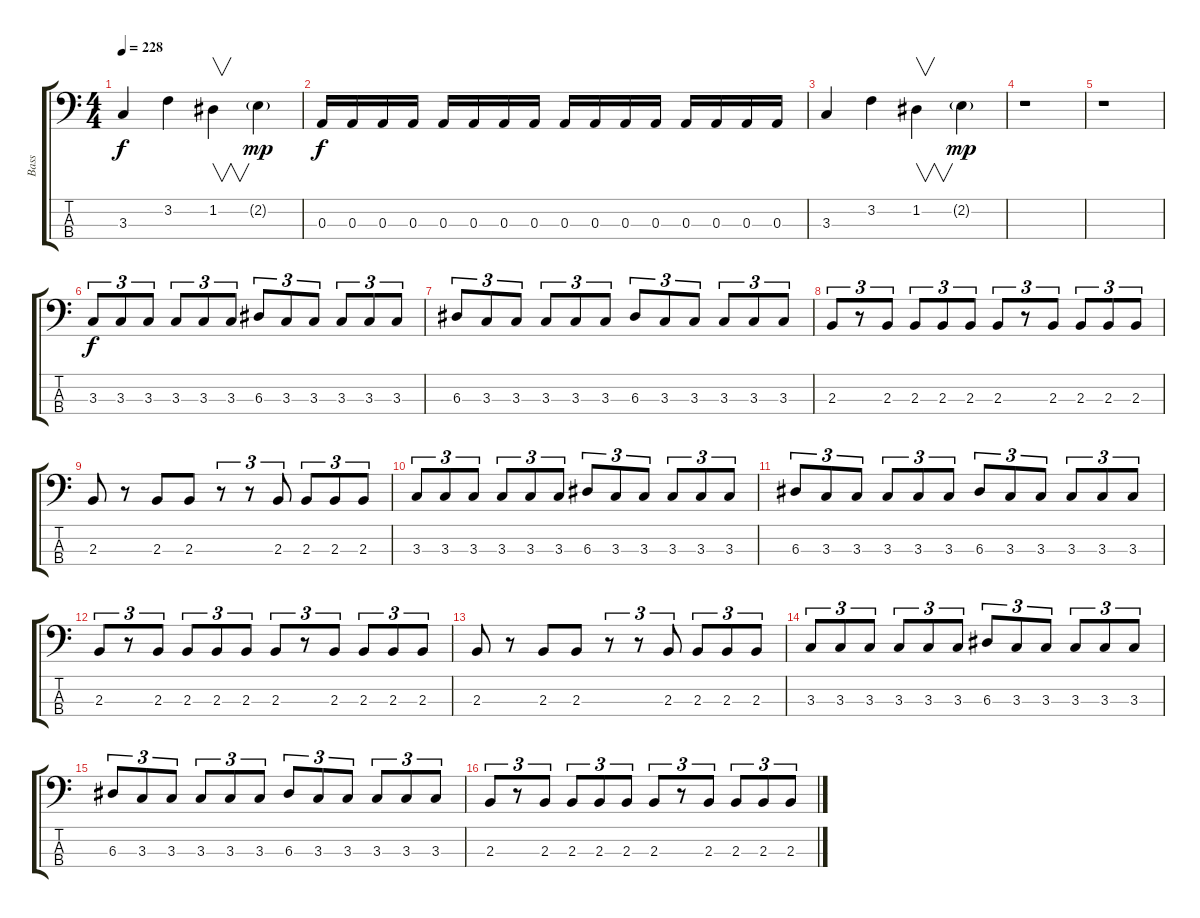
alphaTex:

\track ("Bass" "Bass") {instrument electricbasspick}
\staff {score tabs}
\tuning (G2 D2 A1 E1) {hide}
\ts (4 4)
\tempo 228
\clef f4
\ks c
3.3.4{dy f} 3.2.4 1.2.4{v} 2.2{g}.4{dy mp} |
0.3.16{dy f} 0.3.16 0.3.16 0.3.16 0.3.16 0.3.16 0.3.16 0.3.16 0.3.16 0.3.16 0.3.16 0.3.16 0.3.16 0.3.16 0.3.16 0.3.16 |
3.3.4 3.2.4 1.2.4{v} 2.2{g}.4{dy mp} |
r.1 |
r.1 |
3.3.8{tu (3 2) dy f} 3.3.8{tu (3 2)} 3.3.8{tu (3 2)} 3.3.8{tu (3 2)} 3.3.8{tu (3 2)} 3.3.8{tu (3 2)} 6.3.8{tu (3 2)} 3.3.8{tu (3 2)} 3.3.8{tu (3 2)} 3.3.8{tu (3 2)} 3.3.8{tu (3 2)} 3.3.8{tu (3 2)} |
6.3.8{tu (3 2)} 3.3.8{tu (3 2)} 3.3.8{tu (3 2)} 3.3.8{tu (3 2)} 3.3.8{tu (3 2)} 3.3.8{tu (3 2)} 6.3.8{tu (3 2)} 3.3.8{tu (3 2)} 3.3.8{tu (3 2)} 3.3.8{tu (3 2)} 3.3.8{tu (3 2)} 3.3.8{tu (3 2)} |
2.3.8{tu (3 2)} r.8{tu (3 2)} 2.3.8{tu (3 2)} 2.3.8{tu (3 2)} 2.3.8{tu (3 2)} 2.3.8{tu (3 2)} 2.3.8{tu (3 2)} r.8{tu (3 2)} 2.3.8{tu (3 2)} 2.3.8{tu (3 2)} 2.3.8{tu (3 2)} 2.3.8{tu (3 2)} |
2.3.8 r.8 2.3.8 2.3.8 r.8{tu (3 2)} r.8{tu (3 2)} 2.3.8{tu (3 2)} 2.3.8{tu (3 2)} 2.3.8{tu (3 2)} 2.3.8{tu (3 2)} |
3.3.8{tu (3 2)} 3.3.8{tu (3 2)} 3.3.8{tu (3 2)} 3.3.8{tu (3 2)} 3.3.8{tu (3 2)} 3.3.8{tu (3 2)} 6.3.8{tu (3 2)} 3.3.8{tu (3 2)} 3.3.8{tu (3 2)} 3.3.8{tu (3 2)} 3.3.8{tu (3 2)} 3.3.8{tu (3 2)} |
6.3.8{tu (3 2)} 3.3.8{tu (3 2)} 3.3.8{tu (3 2)} 3.3.8{tu (3 2)} 3.3.8{tu (3 2)} 3.3.8{tu (3 2)} 6.3.8{tu (3 2)} 3.3.8{tu (3 2)} 3.3.8{tu (3 2)} 3.3.8{tu (3 2)} 3.3.8{tu (3 2)} 3.3.8{tu (3 2)} |
2.3.8{tu (3 2)} r.8{tu (3 2)} 2.3.8{tu (3 2)} 2.3.8{tu (3 2)} 2.3.8{tu (3 2)} 2.3.8{tu (3 2)} 2.3.8{tu (3 2)} r.8{tu (3 2)} 2.3.8{tu (3 2)} 2.3.8{tu (3 2)} 2.3.8{tu (3 2)} 2.3.8{tu (3 2)} |
2.3.8 r.8 2.3.8 2.3.8 r.8{tu (3 2)} r.8{tu (3 2)} 2.3.8{tu (3 2)} 2.3.8{tu (3 2)} 2.3.8{tu (3 2)} 2.3.8{tu (3 2)} |
3.3.8{tu (3 2)} 3.3.8{tu (3 2)} 3.3.8{tu (3 2)} 3.3.8{tu (3 2)} 3.3.8{tu (3 2)} 3.3.8{tu (3 2)} 6.3.8{tu (3 2)} 3.3.8{tu (3 2)} 3.3.8{tu (3 2)} 3.3.8{tu (3 2)} 3.3.8{tu (3 2)} 3.3.8{tu (3 2)} |
6.3.8{tu (3 2)} 3.3.8{tu (3 2)} 3.3.8{tu (3 2)} 3.3.8{tu (3 2)} 3.3.8{tu (3 2)} 3.3.8{tu (3 2)} 6.3.8{tu (3 2)} 3.3.8{tu (3 2)} 3.3.8{tu (3 2)} 3.3.8{tu (3 2)} 3.3.8{tu (3 2)} 3.3.8{tu (3 2)} |
2.3.8{tu (3 2)} r.8{tu (3 2)} 2.3.8{tu (3 2)} 2.3.8{tu (3 2)} 2.3.8{tu (3 2)} 2.3.8{tu (3 2)} 2.3.8{tu (3 2)} r.8{tu (3 2)} 2.3.8{tu (3 2)} 2.3.8{tu (3 2)} 2.3.8{tu (3 2)} 2.3.8{tu (3 2)}
